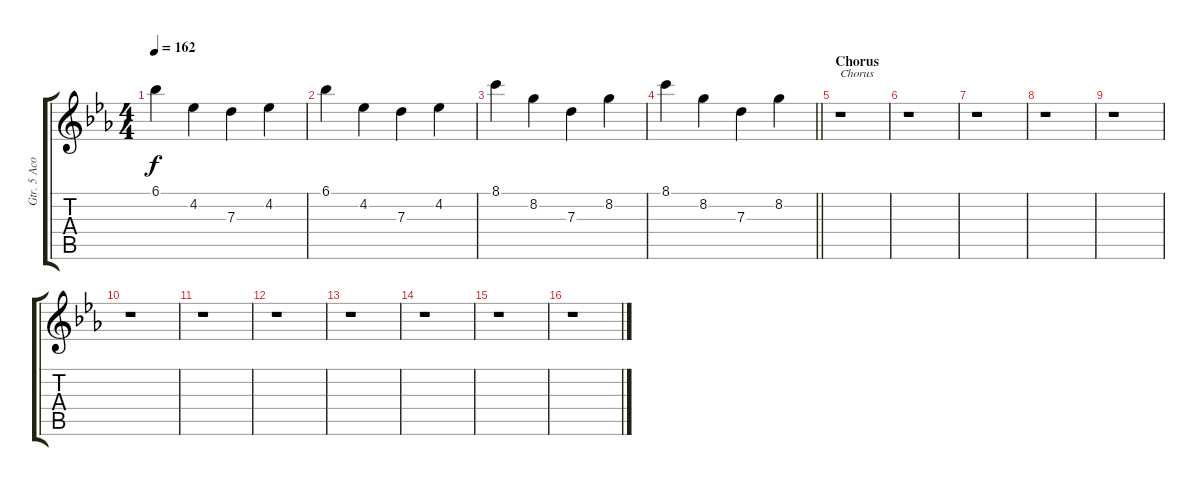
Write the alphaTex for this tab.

\track ("Gtr. 5 Acoustic" "Gtr. 5 Aco") {instrument acousticguitarsteel}
\staff {score tabs}
\tuning (E4 B3 G3 D3 A2 D2) {hide}
\ts (4 4)
\tempo 162
\clef g2
\ks eb
6.1.4{dy f} 4.2.4 7.3.4 4.2.4 |
6.1.4 4.2.4 7.3.4 4.2.4 |
8.1.4 8.2.4 7.3.4 8.2.4 |
\barLineRight lightlight
8.1.4 8.2.4 7.3.4 8.2.4 |
\section ("" "Chorus")
r.1{txt "Chorus"} |
r.1 |
r.1 |
r.1 |
r.1 |
r.1 |
r.1 |
r.1 |
r.1 |
r.1 |
r.1 |
r.1
